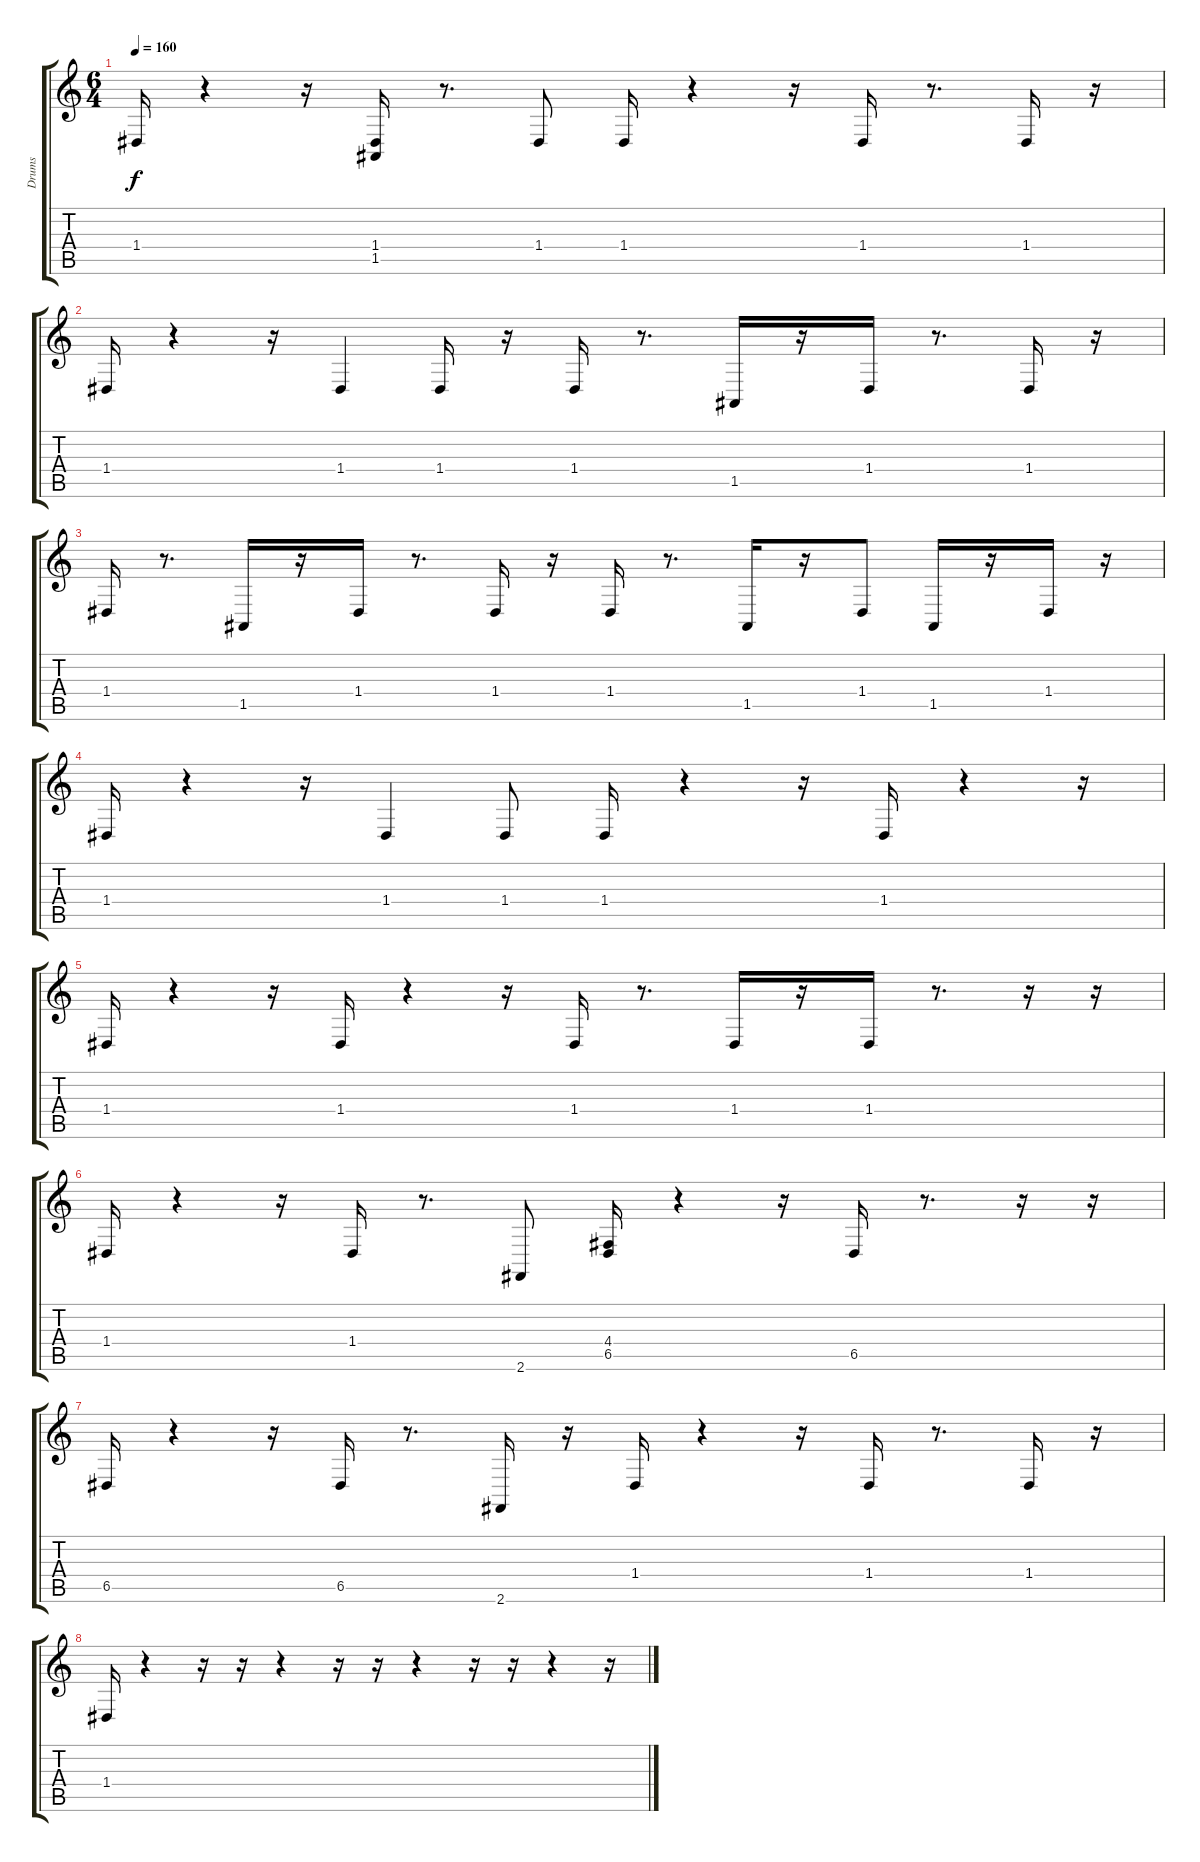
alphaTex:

\track ("Drums" "Drums") {instrument melodictom}
\staff {score tabs}
\tuning (E4 B3 G3 D3 A2 E2) {hide}
\ts (6 4)
\tempo 160
\clef g2
\ks c
1.4.16{dy f} r.4 r.16 (1.4 1.5).16 r.8{d} 1.4.8 1.4.16 r.4 r.16 1.4.16 r.8{d} 1.4.16 r.16 |
1.4.16 r.4 r.16 1.4.4 1.4.16 r.16 1.4.16 r.8{d} 1.5.16 r.16 1.4.16 r.8{d} 1.4.16 r.16 |
1.4.16 r.8{d} 1.5.16 r.16 1.4.16 r.8{d} 1.4.16 r.16 1.4.16 r.8{d} 1.5.16 r.16 1.4.8 1.5.16 r.16 1.4.16 r.16 |
1.4.16 r.4 r.16 1.4.4 1.4.8 1.4.16 r.4 r.16 1.4.16 r.4 r.16 |
1.4.16 r.4 r.16 1.4.16 r.4 r.16 1.4.16 r.8{d} 1.4.16 r.16 1.4.16 r.8{d} r.16 r.16 |
1.4.16 r.4 r.16 1.4.16 r.8{d} 2.6.8 (4.4 6.5).16 r.4 r.16 6.5.16 r.8{d} r.16 r.16 |
6.5.16 r.4 r.16 6.5.16 r.8{d} 2.6.16 r.16 1.4.16 r.4 r.16 1.4.16 r.8{d} 1.4.16 r.16 |
1.4.16 r.4 r.16 r.16 r.4 r.16 r.16 r.4 r.16 r.16 r.4 r.16
